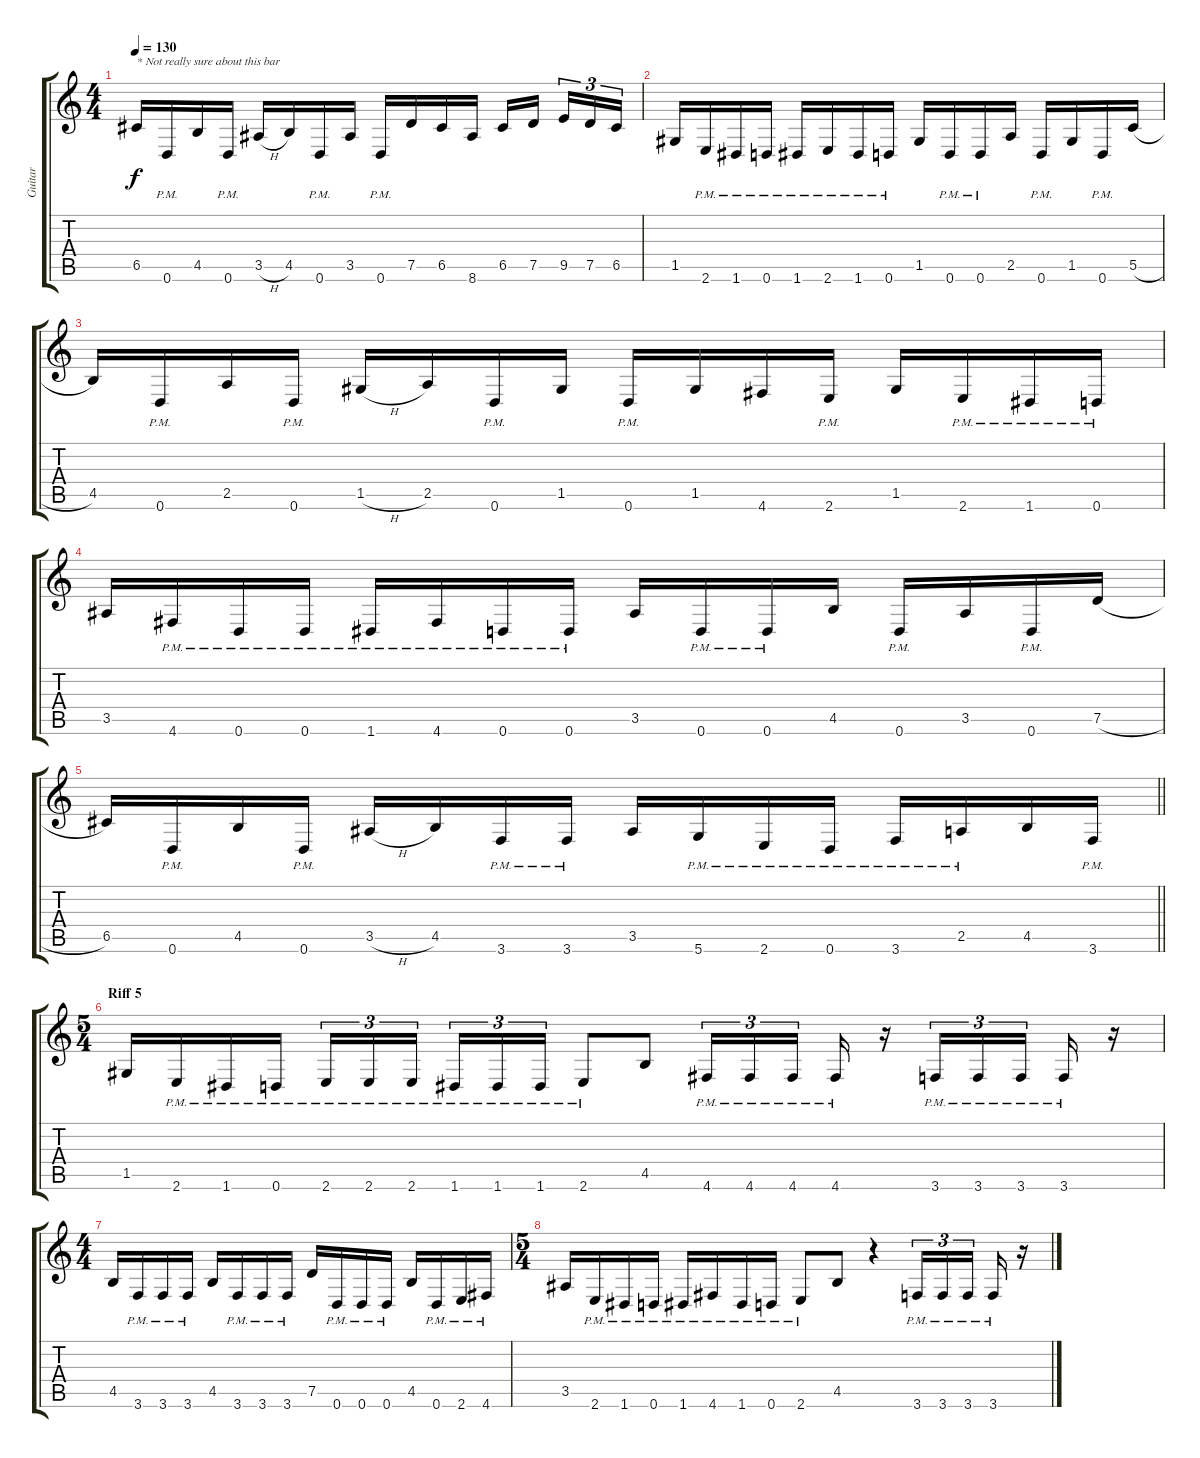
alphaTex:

\track ("Guitar" "Guitar") {instrument distortionguitar}
\staff {score tabs}
\tuning (D4 A3 F3 C3 G2 D2) {hide}
\ts (4 4)
\tempo 130
\clef g2
\ks c
6.5.16{txt "* Not really sure about this bar" dy f} 0.6{pm}.16 4.5.16 0.6{pm}.16 3.5{h}.16 4.5.16 0.6{pm}.16 3.5.16 0.6{pm}.16 7.5.16 6.5.16 8.6.16 6.5.16 7.5.16{beam splitsecondary} 9.5.16{tu (3 2)} 7.5.16{tu (3 2)} 6.5.16{tu (3 2)} |
1.5.16 2.6{pm}.16 1.6{pm}.16 0.6{pm}.16 1.6{pm}.16 2.6{pm}.16 1.6{pm}.16 0.6{pm}.16 1.5.16 0.6{pm}.16 0.6{pm}.16 2.5.16 0.6{pm}.16 1.5.16 0.6{pm}.16 5.5{h}.16 |
4.5.16 0.6{pm}.16 2.5.16 0.6{pm}.16 1.5{h}.16 2.5.16 0.6{pm}.16 1.5.16 0.6{pm}.16 1.5.16 4.6.16 2.6{pm}.16 1.5.16 2.6{pm}.16 1.6{pm}.16 0.6{pm}.16 |
3.5.16 4.6{pm}.16 0.6{pm}.16 0.6{pm}.16 1.6{pm}.16 4.6{pm}.16 0.6{pm}.16 0.6{pm}.16 3.5.16 0.6{pm}.16 0.6{pm}.16 4.5.16 0.6{pm}.16 3.5.16 0.6{pm}.16 7.5{h}.16 |
\barLineRight lightlight
6.5.16 0.6{pm}.16 4.5.16 0.6{pm}.16 3.5{h}.16 4.5.16 3.6{pm}.16 3.6{pm}.16 3.5.16 5.6{pm}.16 2.6{pm}.16 0.6{pm}.16 3.6{pm}.16 2.5{pm}.16 4.5.16 3.6{pm}.16 |
\ts (5 4)
\section ("" "Riff 5")
1.5.16 2.6{pm}.16 1.6{pm}.16 0.6{pm}.16 2.6{pm}.16{tu (3 2)} 2.6{pm}.16{tu (3 2)} 2.6{pm}.16{tu (3 2) beam splitsecondary} 1.6{pm}.16{tu (3 2)} 1.6{pm}.16{tu (3 2)} 1.6{pm}.16{tu (3 2)} 2.6{pm}.8 4.5.8 4.6{pm}.16{tu (3 2)} 4.6{pm}.16{tu (3 2)} 4.6{pm}.16{tu (3 2) beam splitsecondary} 4.6{pm}.16 r.16 3.6{pm}.16{tu (3 2)} 3.6{pm}.16{tu (3 2)} 3.6{pm}.16{tu (3 2) beam splitsecondary} 3.6{pm}.16 r.16 |
\ts (4 4)
4.5.16 3.6{pm}.16 3.6{pm}.16 3.6{pm}.16 4.5.16 3.6{pm}.16 3.6{pm}.16 3.6{pm}.16 7.5.16 0.6{pm}.16 0.6{pm}.16 0.6{pm}.16 4.5.16 0.6{pm}.16 2.6{pm}.16 4.6{pm}.16 |
\ts (5 4)
3.5.16 2.6{pm}.16 1.6{pm}.16 0.6{pm}.16 1.6{pm}.16 4.6{pm}.16 1.6{pm}.16 0.6{pm}.16 2.6{pm}.8 4.5.8 r.4 3.6{pm}.16{tu (3 2)} 3.6{pm}.16{tu (3 2)} 3.6{pm}.16{tu (3 2) beam splitsecondary} 3.6{pm}.16 r.16
